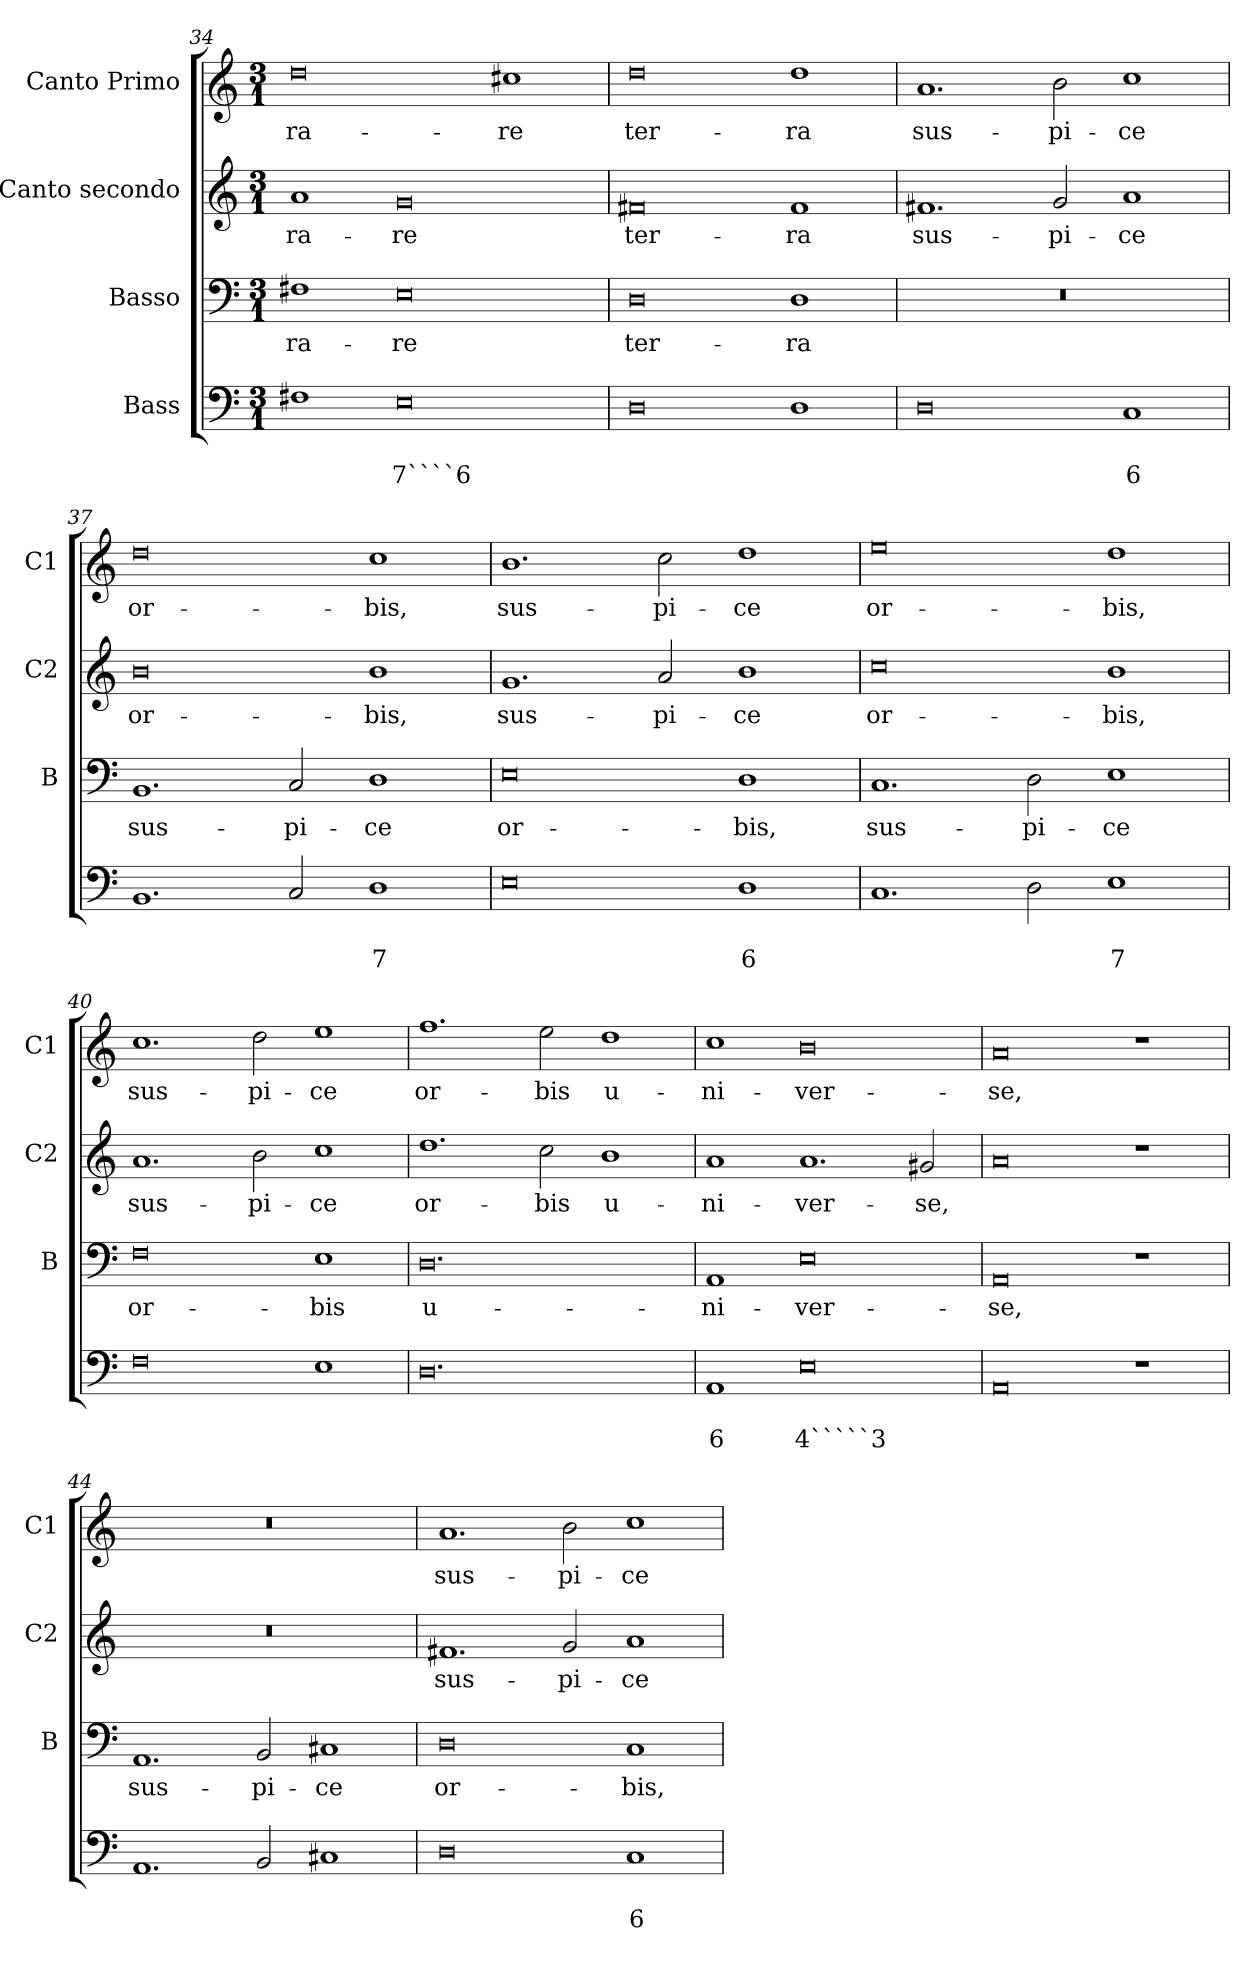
**kern	**text	**text	**kern	**text	**kern	**text	**kern	**text
*part4	*part4	*part4	*part3	*part3	*part2	*part2	*part1	*part1
*staff4	*staff4	*staff4	*staff3	*staff3	*staff2	*staff2	*staff1	*staff1
*I"Bass	*	*	*I"Basso	*	*I"Canto  secondo	*	*I"Canto  Primo	*
*	*	*	*I'B	*	*I'C2	*	*I'C1	*
!!LO:LB:g=z
*clefF4	*	*	*clefF4	*	*clefG2	*	*clefG2	*
*k[]	*	*	*k[]	*	*k[]	*	*k[]	*
*C:	*	*	*C:	*	*C:	*	*C:	*
*M3/1	*	*	*M3/1	*	*M3/1	*	*M3/1	*
=34	=34	=34	=34	=34	=34	=34	=34	=34
!	!	!	!	!LO:LY:b	!	!LO:LY:b	!	!LO:LY:b
1F#X	.	.	1F#X	-ra-	1a	-ra-	0dd	-ra-
!	!	!LO:LY:b	!	!LO:LY:b	!	!LO:LY:b	!	!
0E	.	7````6	0E	-re	0g	-re	.	.
!	!	!	!	!	!	!	!	!LO:LY:b
.	.	.	.	.	.	.	1cc#X	-re
=35	=35	=35	=35	=35	=35	=35	=35	=35
!	!	!	!	!LO:LY:b	!	!LO:LY:b	!	!LO:LY:b
0D	.	.	0D	ter-	0f#X	ter-	0dd	ter-
!	!	!	!	!LO:LY:b	!	!LO:LY:b	!	!LO:LY:b
1D	.	.	1D	-ra	1f#	-ra	1dd	-ra
=36	=36	=36	=36	=36	=36	=36	=36	=36
!	!	!	!	!	!	!LO:LY:b	!	!LO:LY:b
0D	.	.	0.r	.	1.f#X	sus-	1.a	sus-
!	!	!	!	!	!	!LO:LY:b	!	!LO:LY:b
.	.	.	.	.	2g/	-pi-	2b\	-pi-
!	!	!LO:LY:b	!	!	!	!LO:LY:b	!	!LO:LY:b
1C	.	6	.	.	1a	-ce	1cc	-ce
=37	=37	=37	=37	=37	=37	=37	=37	=37
!	!	!	!	!LO:LY:b	!	!LO:LY:b	!	!LO:LY:b
1.BB	.	.	1.BB	sus-	0b	or-	0dd	or-
!	!	!	!	!LO:LY:b	!	!	!	!
2C/	.	.	2C/	-pi-	.	.	.	.
!	!	!LO:LY:b	!	!LO:LY:b	!	!LO:LY:b	!	!LO:LY:b
1D	.	7	1D	-ce	1b	-bis,	1cc	-bis,
=38	=38	=38	=38	=38	=38	=38	=38	=38
!	!	!	!	!LO:LY:b	!	!LO:LY:b	!	!LO:LY:b
0E	.	.	0E	or-	1.g	sus-	1.b	sus-
!	!	!	!	!	!	!LO:LY:b	!	!LO:LY:b
.	.	.	.	.	2a/	-pi-	2cc\	-pi-
!	!	!LO:LY:b	!	!LO:LY:b	!	!LO:LY:b	!	!LO:LY:b
1D	.	6	1D	-bis,	1b	-ce	1dd	-ce
=39	=39	=39	=39	=39	=39	=39	=39	=39
!	!	!	!	!LO:LY:b	!	!LO:LY:b	!	!LO:LY:b
1.C	.	.	1.C	sus-	0cc	or-	0ee	or-
!	!	!	!	!LO:LY:b	!	!	!	!
2D\	.	.	2D\	-pi-	.	.	.	.
!	!	!LO:LY:b	!	!LO:LY:b	!	!LO:LY:b	!	!LO:LY:b
1E	.	7	1E	-ce	1b	-bis,	1dd	-bis,
=40	=40	=40	=40	=40	=40	=40	=40	=40
!	!	!	!	!LO:LY:b	!	!LO:LY:b	!	!LO:LY:b
0F	.	.	0F	or-	1.a	sus-	1.cc	sus-
!	!	!	!	!	!	!LO:LY:b	!	!LO:LY:b
.	.	.	.	.	2b\	-pi-	2dd\	-pi-
!	!	!	!	!LO:LY:b	!	!LO:LY:b	!	!LO:LY:b
1E	.	.	1E	-bis	1cc	-ce	1ee	-ce
=41	=41	=41	=41	=41	=41	=41	=41	=41
!	!	!	!	!LO:LY:b	!	!LO:LY:b	!	!LO:LY:b
0.D	.	.	0.D	u-	1.dd	or-	1.ff	or-
!	!	!	!	!	!	!LO:LY:b	!	!LO:LY:b
.	.	.	.	.	2cc\	-bis	2ee\	-bis
!	!	!	!	!	!	!LO:LY:b	!	!LO:LY:b
.	.	.	.	.	1b	u-	1dd	u-
!!LO:LB:g=z
=42	=42	=42	=42	=42	=42	=42	=42	=42
!	!	!LO:LY:b	!	!LO:LY:b	!	!LO:LY:b	!	!LO:LY:b
1AA	.	6	1AA	-ni-	1a	-ni-	1cc	-ni-
!	!	!LO:LY:b	!	!LO:LY:b	!	!LO:LY:b	!	!LO:LY:b
0E	.	4`````3	0E	-ver-	1.a	-ver-	0b	-ver-
!	!	!	!	!	!	!LO:LY:b	!	!
.	.	.	.	.	2g#X/	-se,	.	.
=43	=43	=43	=43	=43	=43	=43	=43	=43
!	!	!	!	!LO:LY:b	!	!	!	!LO:LY:b
0AA	.	.	0AA	-se,	0a	.	0a	-se,
1r	.	.	1r	.	1r	.	1r	.
=44	=44	=44	=44	=44	=44	=44	=44	=44
!	!	!	!	!LO:LY:b	!	!	!	!
1.AA	.	.	1.AA	sus-	0.r	.	0.r	.
!	!	!	!	!LO:LY:b	!	!	!	!
2BB/	.	.	2BB/	-pi-	.	.	.	.
!	!	!	!	!LO:LY:b	!	!	!	!
1C#X	.	.	1C#X	-ce	.	.	.	.
=45	=45	=45	=45	=45	=45	=45	=45	=45
!	!	!	!	!LO:LY:b	!	!LO:LY:b	!	!LO:LY:b
0D	.	.	0D	or-	1.f#X	sus-	1.a	sus-
!	!	!	!	!	!	!LO:LY:b	!	!LO:LY:b
.	.	.	.	.	2g/	-pi-	2b\	-pi-
!	!	!LO:LY:b	!	!LO:LY:b	!	!LO:LY:b	!	!LO:LY:b
1C	.	6	1C	-bis,	1a	-ce	1cc	-ce
=	=	=	=	=	=	=	=	=
*-	*-	*-	*-	*-	*-	*-	*-	*-
